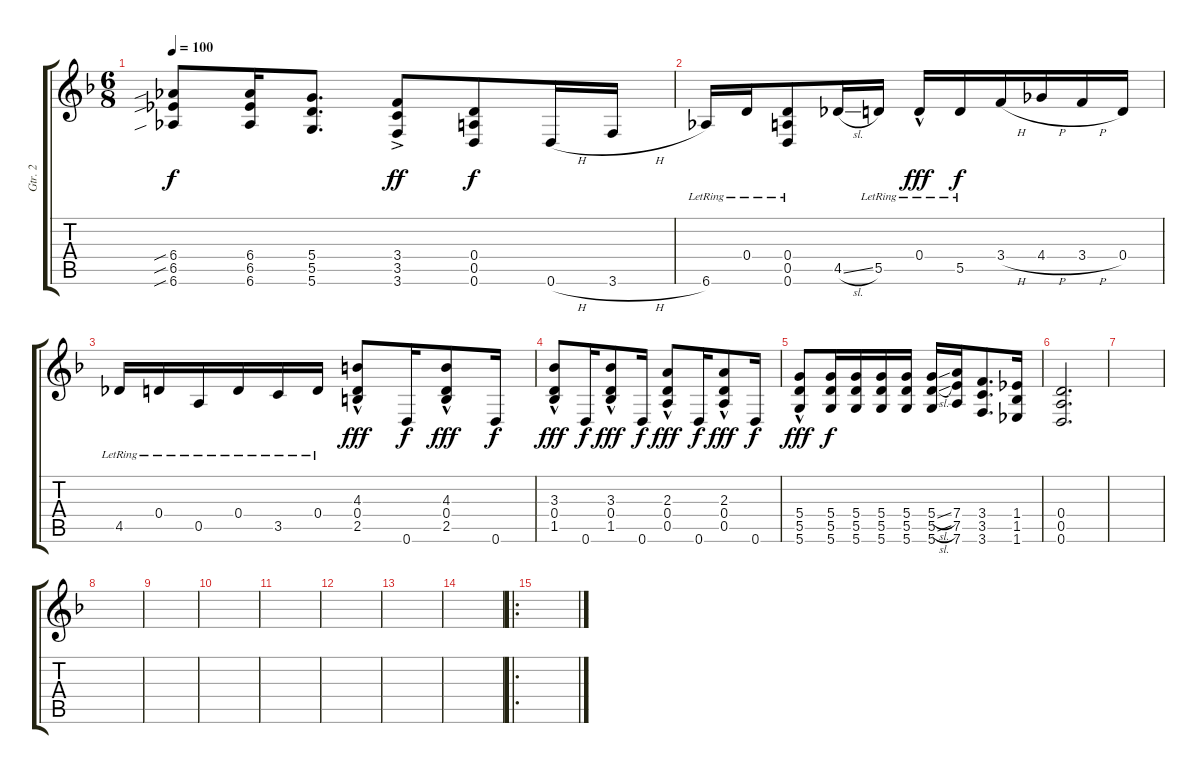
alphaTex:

\track ("Gtr. 2" "Gtr. 2") {instrument overdrivenguitar}
\staff {score tabs}
\tuning (E4 B3 G3 D3 A2 D2) {hide}
\ts (6 8)
\tempo 100
\clef g2
\ks f
(6.4{sib} 6.5{sib} 6.6{sib}).8{dy f} (6.4 6.5 6.6).16 (5.4 5.5 5.6).8{d} (3.4{ac} 3.5{ac} 3.6{ac}).8{dy ff} (0.4 0.5 0.6).8{dy f} 0.6{h}.16 3.6{h}.16 |
6.6{lr}.16 0.4{lr}.16 (0.4{lr} 0.5{lr} 0.6{lr}).8 4.5{sl}.16 5.5{lr}.16 0.4{hac lr}.16{dy fff} 5.5{lr}.16{dy f} 3.4{h}.16 4.4{h}.16 3.4{h}.16 0.4.16 |
4.5{lr}.16 0.4{lr}.16 0.5{lr}.16 0.4{lr}.16 3.5{lr}.16 0.4{lr}.16 (4.3{hac} 0.4 2.5{hac}).8{dy fff} 0.6.16{dy f} (4.3{hac} 0.4 2.5{hac}).8{dy fff} 0.6.16{dy f} |
(3.3{hac} 0.4 1.5{hac}).8{dy fff} 0.6.16{dy f} (3.3{hac} 0.4 1.5{hac}).8{dy fff} 0.6.16{dy f} (2.3{hac} 0.4 0.5{hac}).8{dy fff} 0.6.16{dy f} (2.3{hac} 0.4 0.5{hac}).8{dy fff} 0.6.16{dy f} |
(5.4{hac} 5.5{hac} 5.6{hac}).8{dy fff} (5.4 5.5 5.6).16{dy f} (5.4 5.5 5.6).16 (5.4 5.5 5.6).16 (5.4 5.5 5.6).16 (5.4{sl} 5.5{sl} 5.6).16 (7.4 7.5 7.6).16 (3.4 3.5 3.6).8{d} (1.4 1.5 1.6).16 |
(0.4 0.5 0.6).2{d} |
|
|
|
|
|
|
|
|
\ro
